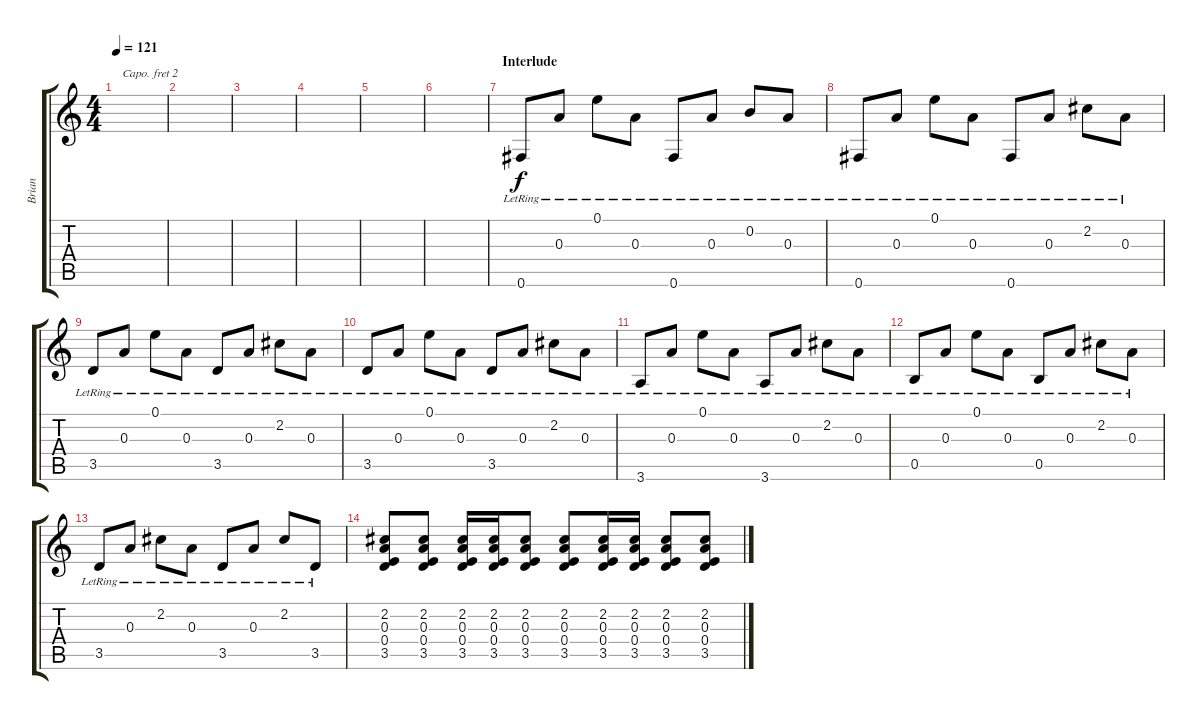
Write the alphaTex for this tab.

\track ("Brian" "Brian") {instrument acousticguitarsteel}
\staff {score tabs}
\capo 2
\tuning (D4 A3 G3 D3 A2 E2) {hide}
\ts (4 4)
\tempo 121
\clef g2
\ks c
|
|
|
|
|
|
\section ("" "Interlude")
0.6{lr}.8 0.3{lr}.8 0.1{lr}.8 0.3{lr}.8 0.6{lr}.8 0.3{lr}.8 0.2{lr}.8 0.3{lr}.8 |
0.6{lr}.8 0.3{lr}.8 0.1{lr}.8 0.3{lr}.8 0.6{lr}.8 0.3{lr}.8 2.2{lr}.8 0.3{lr}.8 |
3.5{lr}.8 0.3{lr}.8 0.1{lr}.8 0.3{lr}.8 3.5{lr}.8 0.3{lr}.8 2.2{lr}.8 0.3{lr}.8 |
3.5{lr}.8 0.3{lr}.8 0.1{lr}.8 0.3{lr}.8 3.5{lr}.8 0.3{lr}.8 2.2{lr}.8 0.3{lr}.8 |
3.6{lr}.8 0.3{lr}.8 0.1{lr}.8 0.3{lr}.8 3.6{lr}.8 0.3{lr}.8 2.2{lr}.8 0.3{lr}.8 |
0.5{lr}.8 0.3{lr}.8 0.1{lr}.8 0.3{lr}.8 0.5{lr}.8 0.3{lr}.8 2.2{lr}.8 0.3{lr}.8 |
3.5{lr}.8 0.3{lr}.8 2.2{lr}.8 0.3{lr}.8 3.5{lr}.8 0.3{lr}.8 2.2{lr}.8 3.5{lr}.8 |
(2.2 0.3 0.4 3.5).8 (2.2 0.3 0.4 3.5).8 (2.2 0.3 0.4 3.5).16 (2.2 0.3 0.4 3.5).16 (2.2 0.3 0.4 3.5).8 (2.2 0.3 0.4 3.5).8 (2.2 0.3 0.4 3.5).16 (2.2 0.3 0.4 3.5).16 (2.2 0.3 0.4 3.5).8 (2.2 0.3 0.4 3.5).8
